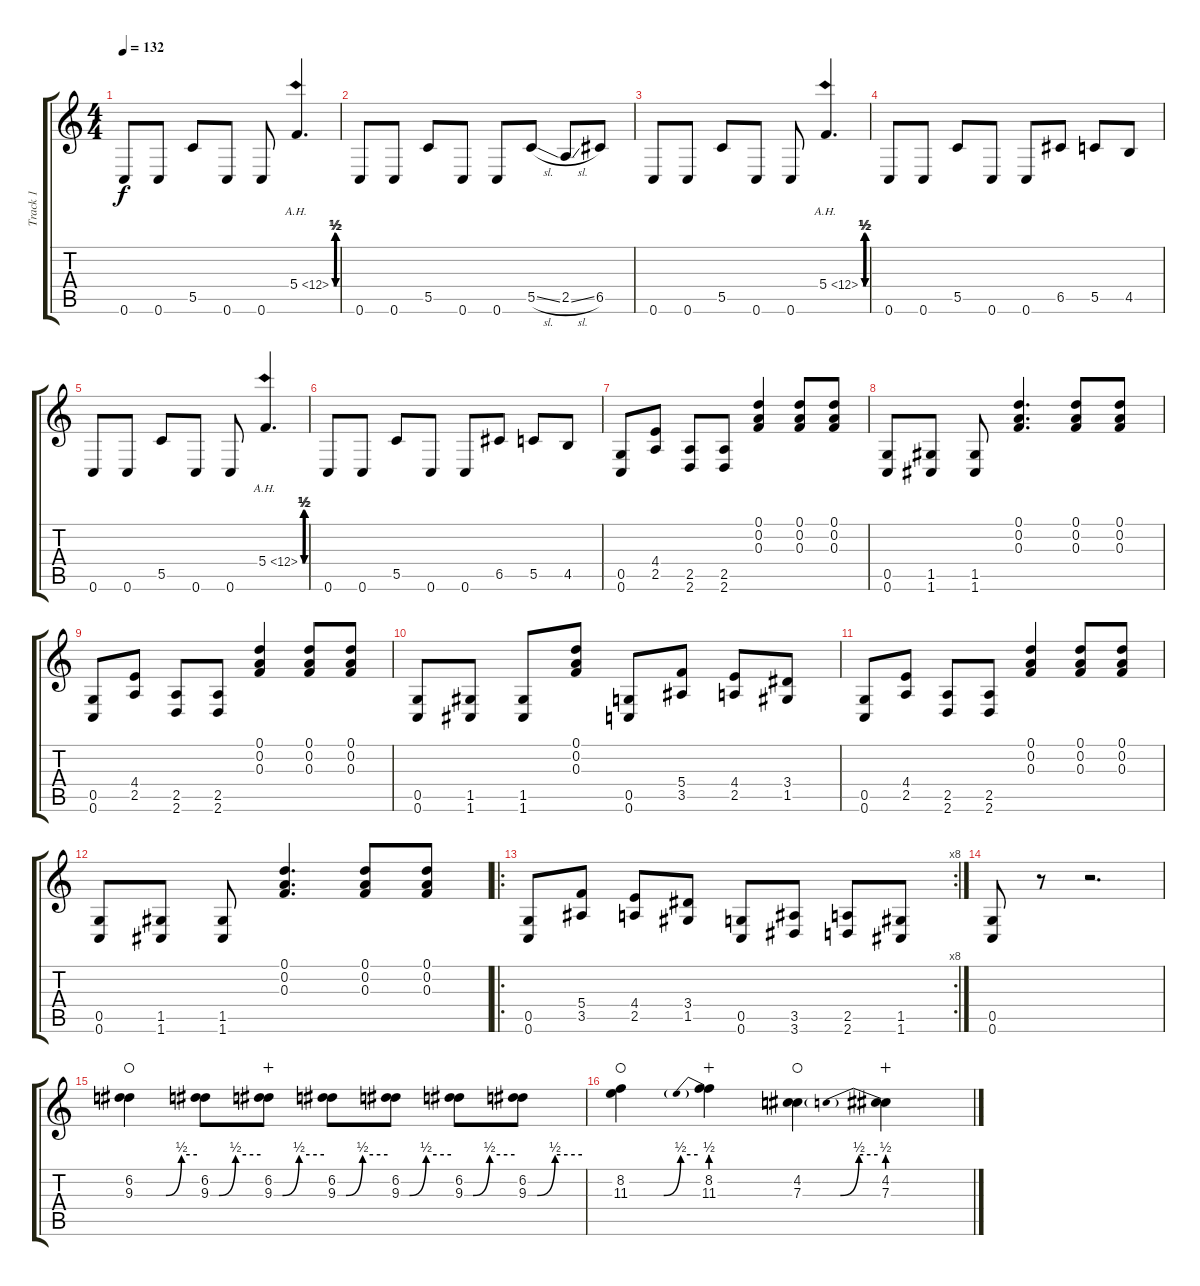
\track ("Track 1" "Track 1") {instrument overdrivenguitar}
\staff {score tabs}
\tuning (D4 A3 F3 C3 G2 C2) {hide}
\ts (4 4)
\tempo 132
\clef g2
\ks c
0.6.8{dy f} 0.6.8 5.5.8 0.6.8 0.6.8 5.4{be (custom 0 0 10 0 20 2 30 0 40 2 50 0 60 2) ah 7}.4{d} |
0.6.8 0.6.8 5.5.8 0.6.8 0.6.8 5.5{sl}.8 2.5{sl}.8 6.5.8 |
0.6.8 0.6.8 5.5.8 0.6.8 0.6.8 5.4{be (custom 0 0 10 0 20 2 30 0 40 2 50 0 60 2) ah 7}.4{d} |
0.6.8 0.6.8 5.5.8 0.6.8 0.6.8 6.5.8 5.5.8 4.5.8 |
0.6.8 0.6.8 5.5.8 0.6.8 0.6.8 5.4{be (custom 0 0 10 0 20 2 30 0 40 2 50 0 60 2) ah 7}.4{d} |
0.6.8 0.6.8 5.5.8 0.6.8 0.6.8 6.5.8 5.5.8 4.5.8 |
(0.5 0.6).8 (4.4 2.5).8 (2.5 2.6).8 (2.5 2.6).8 (0.1 0.2 0.3).4 (0.1 0.2 0.3).8 (0.1 0.2 0.3).8 |
(0.5 0.6).8 (1.5 1.6).8 (1.5 1.6).8 (0.1 0.2 0.3).4{d} (0.1 0.2 0.3).8 (0.1 0.2 0.3).8 |
(0.5 0.6).8 (4.4 2.5).8 (2.5 2.6).8 (2.5 2.6).8 (0.1 0.2 0.3).4 (0.1 0.2 0.3).8 (0.1 0.2 0.3).8 |
(0.5 0.6).8 (1.5 1.6).8 (1.5 1.6).8 (0.1 0.2 0.3).8 (0.5 0.6).8 (5.4 3.5).8 (4.4 2.5).8 (3.4 1.5).8 |
(0.5 0.6).8 (4.4 2.5).8 (2.5 2.6).8 (2.5 2.6).8 (0.1 0.2 0.3).4 (0.1 0.2 0.3).8 (0.1 0.2 0.3).8 |
(0.5 0.6).8 (1.5 1.6).8 (1.5 1.6).8 (0.1 0.2 0.3).4{d} (0.1 0.2 0.3).8 (0.1 0.2 0.3).8 |
\ro
\rc 8
(0.5 0.6).8 (5.4 3.5).8 (4.4 2.5).8 (3.4 1.5).8 (0.5 0.6).8 (3.5 3.6).8 (2.5 2.6).8 (1.5 1.6).8 |
(0.5 0.6).8 r.8 r.2{d} |
(6.2 9.3{be (custom 0 0 30 0 45 2 60 2)}).4{volume 8 instrument overdrivenguitar waho} (6.2 9.3{be (custom 0 0 10 0 30 2 60 2)}).8 (6.2 9.3{be (custom 0 0 10 0 30 2 60 2)}).8{wahc} (6.2 9.3{be (custom 0 0 10 0 30 2 60 2)}).8 (6.2 9.3{be (custom 0 0 10 0 30 2 60 2)}).8 (6.2 9.3{be (custom 0 0 10 0 30 2 60 2)}).8 (6.2 9.3{be (custom 0 0 10 0 30 2 60 2)}).8 |
(8.2 11.3{be (custom 0 0 30 0 45 2 60 2)}).4{waho} (8.2 11.3{be (prebend 0 2 60 2)}).4{wahc} (4.2 7.3{be (custom 0 0 30 0 45 2 60 2)}).4{waho} (4.2 7.3{be (prebend 0 2 60 2)}).4{wahc}
